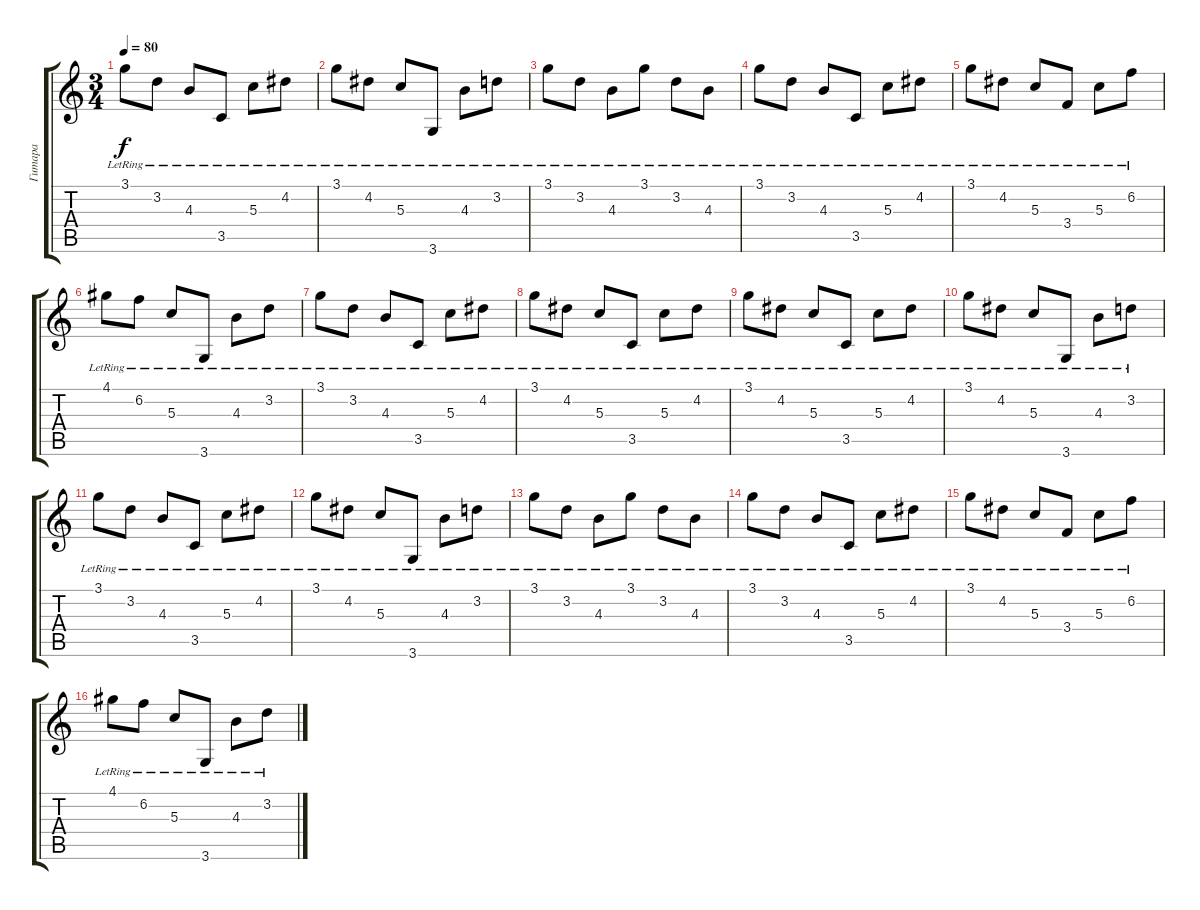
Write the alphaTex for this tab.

\track ("Гитара" "Гитара") {instrument acousticguitarnylon}
\staff {score tabs}
\tuning (E4 B3 G3 D3 A2 E2) {hide}
\ts (3 4)
\tempo 80
\clef g2
\ks c
3.1{lr}.8{dy f} 3.2{lr}.8 4.3{lr}.8 3.5{lr}.8 5.3{lr}.8 4.2{lr}.8 |
3.1{lr}.8 4.2{lr}.8 5.3{lr}.8 3.6{lr}.8 4.3{lr}.8 3.2{lr}.8 |
3.1{lr}.8 3.2{lr}.8 4.3{lr}.8 3.1{lr}.8 3.2{lr}.8 4.3{lr}.8 |
3.1{lr}.8 3.2{lr}.8 4.3{lr}.8 3.5{lr}.8 5.3{lr}.8 4.2{lr}.8 |
3.1{lr}.8 4.2{lr}.8 5.3{lr}.8 3.4{lr}.8 5.3{lr}.8 6.2{lr}.8 |
4.1{lr}.8 6.2{lr}.8 5.3{lr}.8 3.6{lr}.8 4.3{lr}.8 3.2{lr}.8 |
3.1{lr}.8 3.2{lr}.8 4.3{lr}.8 3.5{lr}.8 5.3{lr}.8 4.2{lr}.8 |
3.1{lr}.8 4.2{lr}.8 5.3{lr}.8 3.5{lr}.8 5.3{lr}.8 4.2{lr}.8 |
3.1{lr}.8 4.2{lr}.8 5.3{lr}.8 3.5{lr}.8 5.3{lr}.8 4.2{lr}.8 |
3.1{lr}.8 4.2{lr}.8 5.3{lr}.8 3.6{lr}.8 4.3{lr}.8 3.2{lr}.8 |
3.1{lr}.8 3.2{lr}.8 4.3{lr}.8 3.5{lr}.8 5.3{lr}.8 4.2{lr}.8 |
3.1{lr}.8 4.2{lr}.8 5.3{lr}.8 3.6{lr}.8 4.3{lr}.8 3.2{lr}.8 |
3.1{lr}.8 3.2{lr}.8 4.3{lr}.8 3.1{lr}.8 3.2{lr}.8 4.3{lr}.8 |
3.1{lr}.8 3.2{lr}.8 4.3{lr}.8 3.5{lr}.8 5.3{lr}.8 4.2{lr}.8 |
3.1{lr}.8 4.2{lr}.8 5.3{lr}.8 3.4{lr}.8 5.3{lr}.8 6.2{lr}.8 |
4.1{lr}.8 6.2{lr}.8 5.3{lr}.8 3.6{lr}.8 4.3{lr}.8 3.2{lr}.8
